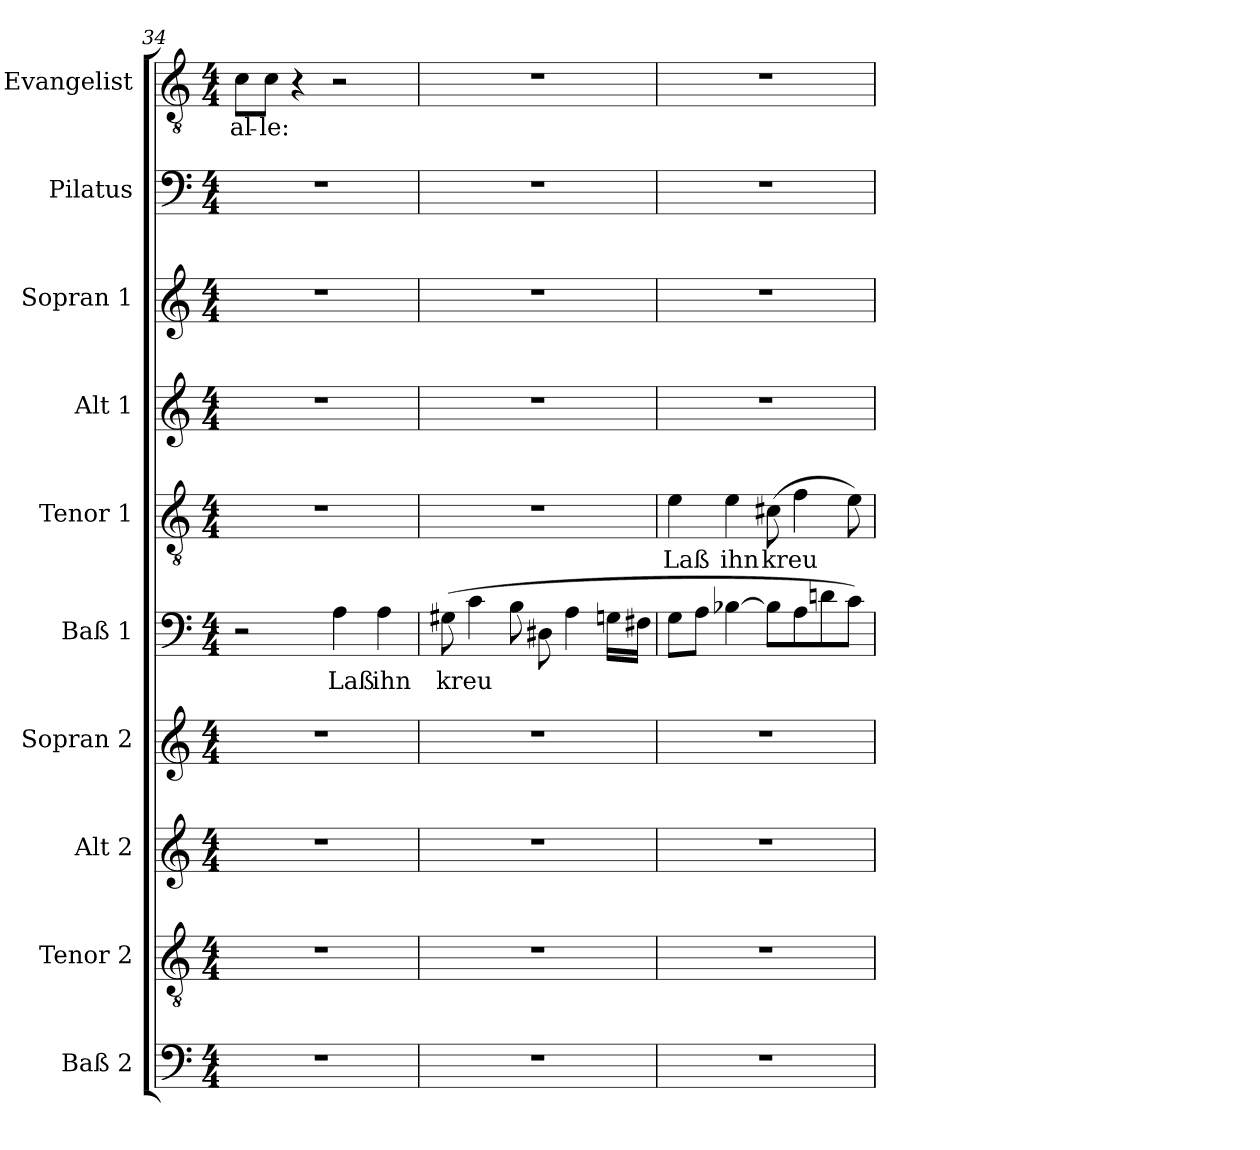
**kern	**kern	**kern	**kern	**kern	**text	**kern	**text	**kern	**kern	**kern	**kern	**text
*part10	*part9	*part8	*part7	*part6	*part6	*part5	*part5	*part4	*part3	*part2	*part1	*part1
*staff10	*staff9	*staff8	*staff7	*staff6	*staff6	*staff5	*staff5	*staff4	*staff3	*staff2	*staff1	*staff1
*I"Baß 2	*I"Tenor 2	*I"Alt 2	*I"Sopran 2	*I"Baß 1	*	*I"Tenor 1	*	*I"Alt 1	*I"Sopran 1	*I"Pilatus	*I"Evangelist	*
*I'B 2	*I'T 2	*I'A 2	*I'S 2	*I'B 1	*	*I'T 1	*	*I'A 1	*I'S 1	*I'Pil.	*I'Ev.	*
!!LO:PB:g=z
*clefF4	*clefGv2	*clefG2	*clefG2	*clefF4	*	*clefGv2	*	*clefG2	*clefG2	*clefF4	*clefGv2	*
*k[]	*k[]	*k[]	*k[]	*k[]	*	*k[]	*	*k[]	*k[]	*k[]	*k[]	*
*C:	*C:	*C:	*C:	*C:	*	*C:	*	*C:	*C:	*C:	*C:	*
*M4/4	*M4/4	*M4/4	*M4/4	*M4/4	*	*M4/4	*	*M4/4	*M4/4	*M4/4	*M4/4	*
=34	=34	=34	=34	=34	=34	=34	=34	=34	=34	=34	=34	=34
!	!	!	!	!	!	!	!	!	!	!	!	!LO:LY:b
1r	1r	1r	1r	2r	.	1r	.	1r	1r	1r	8c\L	al-
!	!	!	!	!	!	!	!	!	!	!	!	!LO:LY:b
.	.	.	.	.	.	.	.	.	.	.	8c\J	-le:
.	.	.	.	.	.	.	.	.	.	.	4r	.
!	!	!	!	!	!LO:LY:b	!	!	!	!	!	!	!
.	.	.	.	4A\	Laß	.	.	.	.	.	2r	.
!	!	!	!	!	!LO:LY:b	!	!	!	!	!	!	!
.	.	.	.	4A\	ihn	.	.	.	.	.	.	.
=35	=35	=35	=35	=35	=35	=35	=35	=35	=35	=35	=35	=35
!	!	!	!	!	!LO:LY:b	!	!	!	!	!	!	!
1r	1r	1r	1r	(>8G#X\	kreu	1r	.	1r	1r	1r	1r	.
.	.	.	.	4c\	.	.	.	.	.	.	.	.
.	.	.	.	8B\	.	.	.	.	.	.	.	.
.	.	.	.	8D#X\	.	.	.	.	.	.	.	.
.	.	.	.	4A\	.	.	.	.	.	.	.	.
.	.	.	.	16Gn\LL	.	.	.	.	.	.	.	.
.	.	.	.	16F#X\JJ	.	.	.	.	.	.	.	.
=36	=36	=36	=36	=36	=36	=36	=36	=36	=36	=36	=36	=36
!	!	!	!	!	!	!	!LO:LY:b	!	!	!	!	!
1r	1r	1r	1r	8G\L	.	4e\	Laß	1r	1r	1r	1r	.
.	.	.	.	8A\J	.	.	.	.	.	.	.	.
!	!	!	!	!	!	!	!LO:LY:b	!	!	!	!	!
.	.	.	.	[4B-X\	.	4e\	ihn	.	.	.	.	.
!	!	!	!	!	!	!	!LO:LY:b	!	!	!	!	!
.	.	.	.	8B-\L]	.	(>8c#X\	kreu	.	.	.	.	.
.	.	.	.	8A\	.	4f\	.	.	.	.	.	.
.	.	.	.	8dn\	.	.	.	.	.	.	.	.
.	.	.	.	8c\J)	.	8e\)	.	.	.	.	.	.
=	=	=	=	=	=	=	=	=	=	=	=	=
*-	*-	*-	*-	*-	*-	*-	*-	*-	*-	*-	*-	*-
